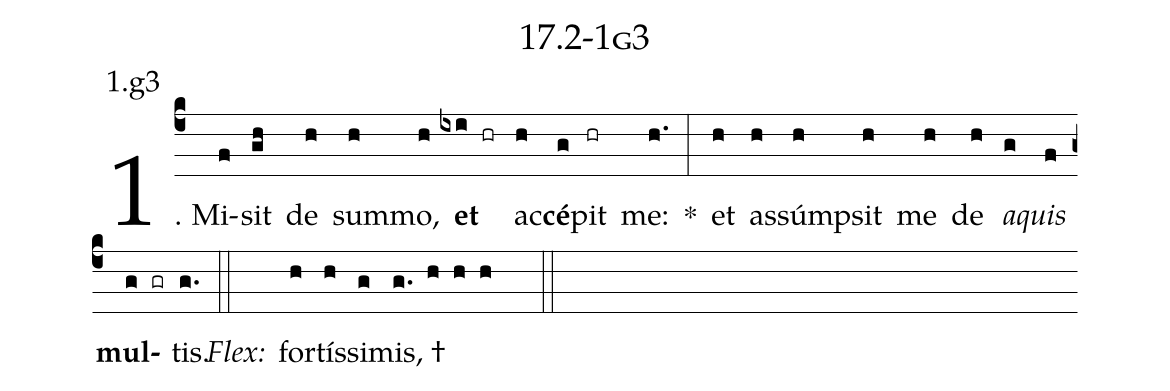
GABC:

name: 17.2-1g3;
annotation: 1.g3;
%%
(c4)1. Mi(f)sit(gh) de(h) sum(h)mo,(h) <b>et</b>(ixi hr) ac(h)<b>cé</b>(g)pit(hr) me:(h.) *(:) et(h) as(h)súmp(h)sit(h) me(h) de(h) <i>a</i>(g)<i>quis</i>(f) <b>mul</b>(g gr)tis.(g.) (::)
<i>Flex:</i>()  for(h)tís(h)si(g)mis, †(g. h h h  ::)

%E(h) u(h) o(g) u(f) a(g) e.(g.) (::)
